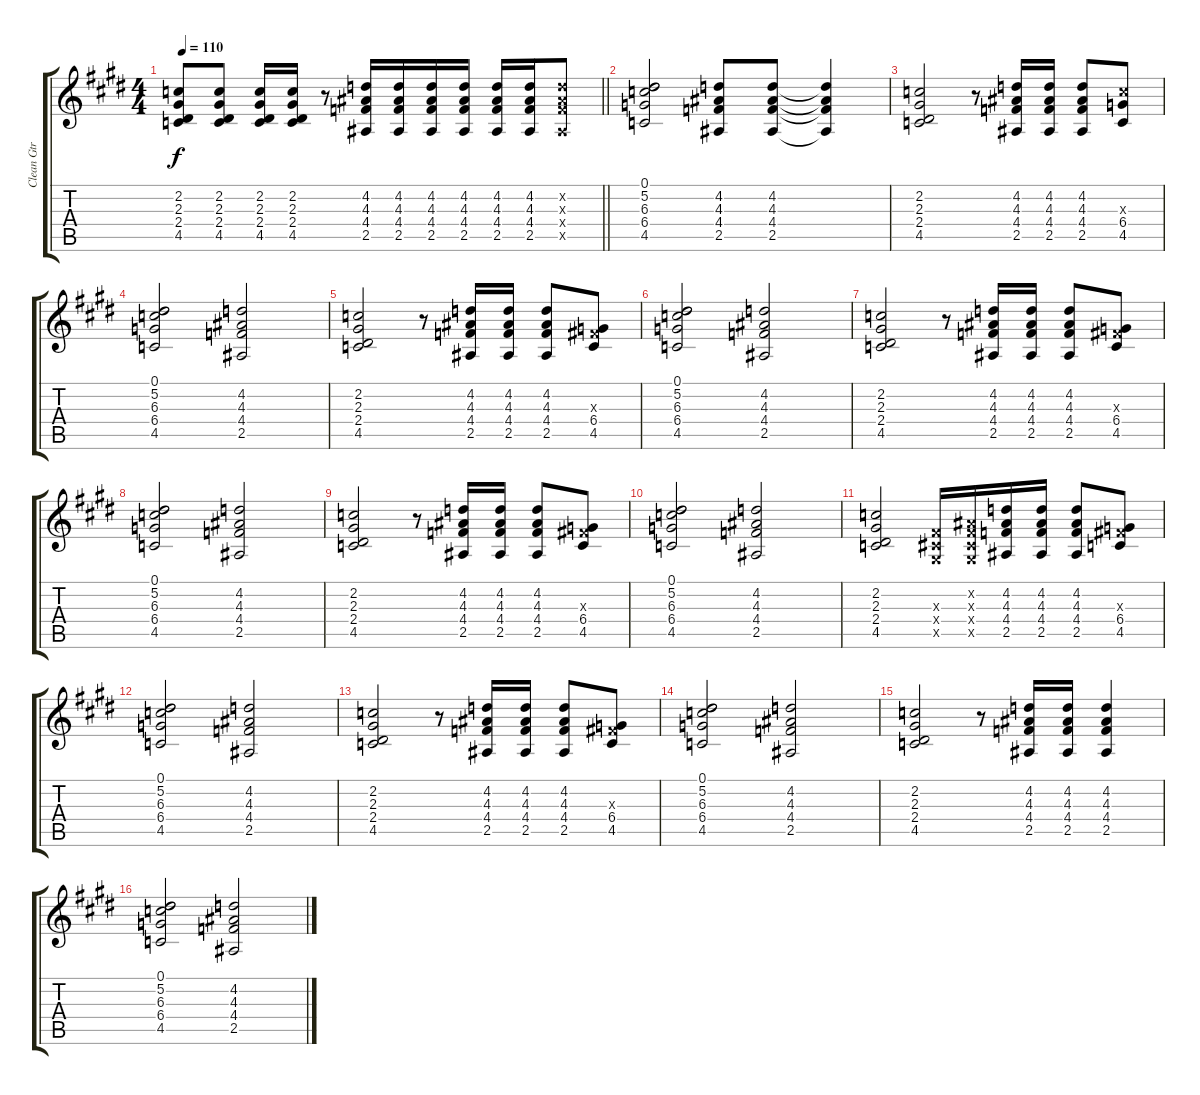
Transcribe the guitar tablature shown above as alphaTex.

\track ("Clean Gtr" "Clean Gtr") {instrument electricguitarclean}
\staff {score tabs}
\tuning (Eb4 Bb3 Gb3 Db3 Ab2 Eb2) {hide}
\ts (4 4)
\tempo 110
\clef g2
\barLineRight lightlight
\ks c#minor
(2.2 2.3 2.4 4.5).8{dy f} (2.2 2.3 2.4 4.5).8 (2.2 2.3 2.4 4.5).16 (2.2 2.3 2.4 4.5).16 r.8 (4.2 4.3 4.4 2.5).16 (4.2 4.3 4.4 2.5).16 (4.2 4.3 4.4 2.5).16 (4.2 4.3 4.4 2.5).16 (4.2 4.3 4.4 2.5).16 (4.2 4.3 4.4 2.5).16 (4.2{x} 4.3{x} 4.4{x} 2.5{x}).8 |
(0.1 5.2 6.3 6.4 4.5).2 (4.2 4.3 4.4 2.5).8 (4.2 4.3 4.4 2.5).8 (4.2{t} 4.3{t} 4.4{t} 2.5{t}).4 |
(2.2 2.3 2.4 4.5).2 r.8 (4.2 4.3 4.4 2.5).16 (4.2 4.3 4.4 2.5).16 (4.2 4.3 4.4 2.5).8 (6.3{x} 6.4 4.5).8 |
(0.1 5.2 6.3 6.4 4.5).2 (4.2 4.3 4.4 2.5).2 |
(2.2 2.3 2.4 4.5).2 r.8 (4.2 4.3 4.4 2.5).16 (4.2 4.3 4.4 2.5).16 (4.2 4.3 4.4 2.5).8 (0.3{x} 6.4 4.5).8 |
(0.1 5.2 6.3 6.4 4.5).2 (4.2 4.3 4.4 2.5).2 |
(2.2 2.3 2.4 4.5).2 r.8 (4.2 4.3 4.4 2.5).16 (4.2 4.3 4.4 2.5).16 (4.2 4.3 4.4 2.5).8 (0.3{x} 6.4 4.5).8 |
(0.1 5.2 6.3 6.4 4.5).2 (4.2 4.3 4.4 2.5).2 |
(2.2 2.3 2.4 4.5).2 r.8 (4.2 4.3 4.4 2.5).16 (4.2 4.3 4.4 2.5).16 (4.2 4.3 4.4 2.5).8 (0.3{x} 6.4 4.5).8 |
(0.1 5.2 6.3 6.4 4.5).2 (4.2 4.3 4.4 2.5).2 |
(2.2 2.3 2.4 4.5).2 (0.3{x} 0.4{x} 0.5{x}).16 (0.2{x} 0.3{x} 0.4{x} 0.5{x}).16 (4.2 4.3 4.4 2.5).16 (4.2 4.3 4.4 2.5).16 (4.2 4.3 4.4 2.5).8 (0.3{x} 6.4 4.5).8 |
(0.1 5.2 6.3 6.4 4.5).2 (4.2 4.3 4.4 2.5).2 |
(2.2 2.3 2.4 4.5).2 r.8 (4.2 4.3 4.4 2.5).16 (4.2 4.3 4.4 2.5).16 (4.2 4.3 4.4 2.5).8 (0.3{x} 6.4 4.5).8 |
(0.1 5.2 6.3 6.4 4.5).2 (4.2 4.3 4.4 2.5).2 |
(2.2 2.3 2.4 4.5).2 r.8 (4.2 4.3 4.4 2.5).16 (4.2 4.3 4.4 2.5).16 (4.2 4.3 4.4 2.5).4 |
(0.1 5.2 6.3 6.4 4.5).2 (4.2 4.3 4.4 2.5).2
